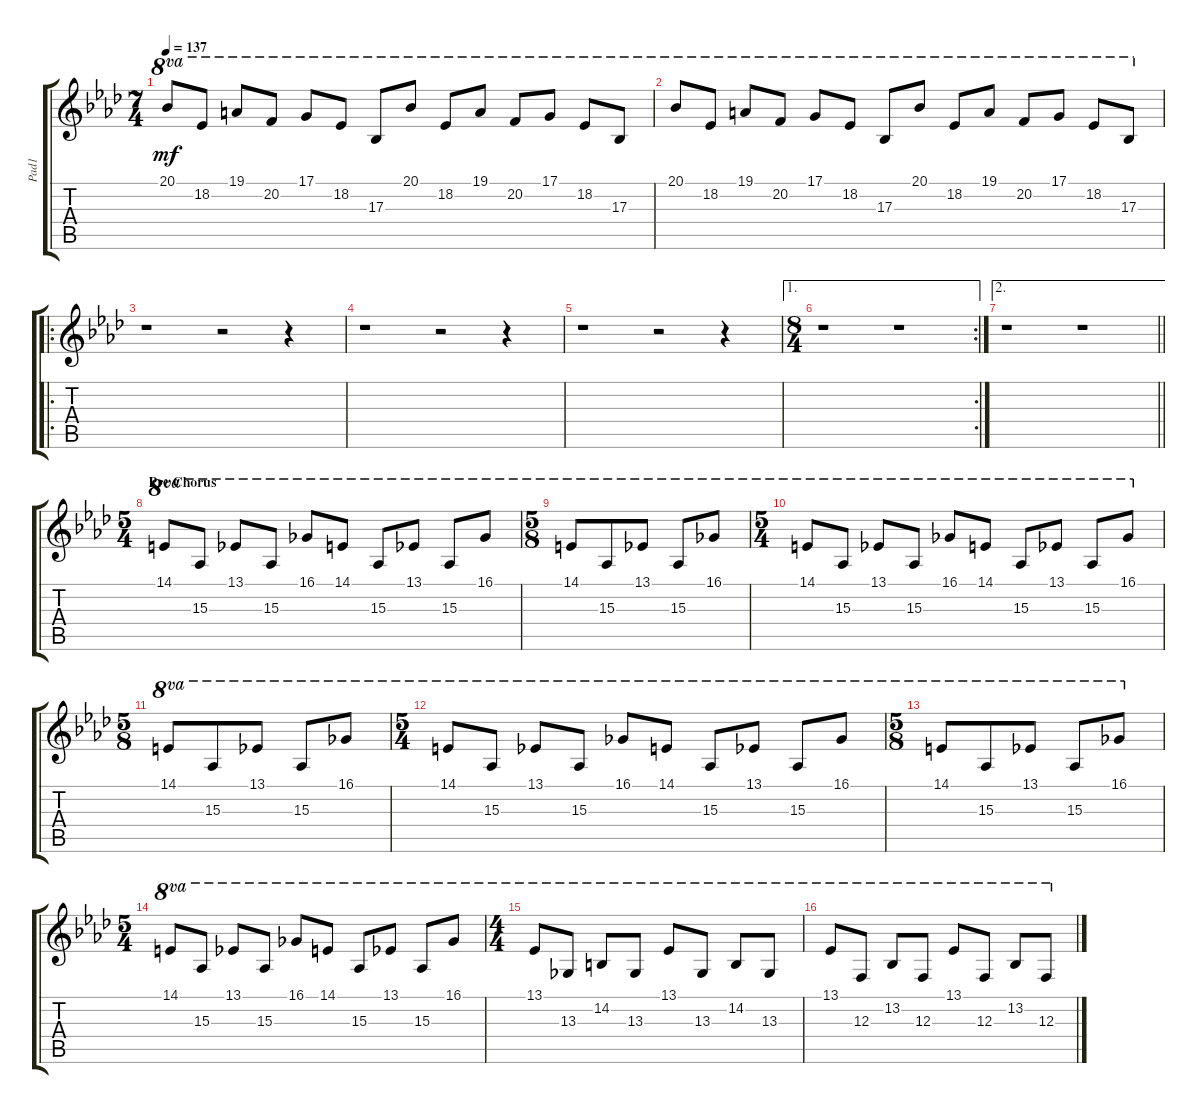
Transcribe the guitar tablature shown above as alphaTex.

\track ("Pad1" "Pad1") {instrument pad1newage}
\staff {score tabs}
\tuning (D4 A3 F3 C3 G2 D2) {hide}
\ts (7 4)
\tempo 137
\clef g2
\ks ab
20.1.8{ot 8va dy mf} 18.2.8{ot 8va} 19.1.8{ot 8va} 20.2.8{ot 8va} 17.1.8{ot 8va} 18.2.8{ot 8va} 17.3.8{ot 8va} 20.1.8{ot 8va} 18.2.8{ot 8va} 19.1.8{ot 8va} 20.2.8{ot 8va} 17.1.8{ot 8va} 18.2.8{ot 8va} 17.3.8{ot 8va} |
20.1.8{ot 8va} 18.2.8{ot 8va} 19.1.8{ot 8va} 20.2.8{ot 8va} 17.1.8{ot 8va} 18.2.8{ot 8va} 17.3.8{ot 8va} 20.1.8{ot 8va} 18.2.8{ot 8va} 19.1.8{ot 8va} 20.2.8{ot 8va} 17.1.8{ot 8va} 18.2.8{ot 8va} 17.3.8{ot 8va} |
\ro
r.1 r.2 r.4 |
r.1 r.2 r.4 |
r.1 r.2 r.4 |
\ae 1
\rc 2
\ts (8 4)
r.1 r.1 |
\ae 2
\barLineRight lightlight
r.1 r.1 |
\ts (5 4)
\section ("" "Pre Chorus")
14.1.8{ot 8va} 15.3.8{ot 8va} 13.1.8{ot 8va} 15.3.8{ot 8va} 16.1.8{ot 8va} 14.1.8{ot 8va} 15.3.8{ot 8va} 13.1.8{ot 8va} 15.3.8{ot 8va} 16.1.8{ot 8va} |
\ts (5 8)
14.1.8{ot 8va} 15.3.8{ot 8va} 13.1.8{ot 8va} 15.3.8{ot 8va} 16.1.8{ot 8va} |
\ts (5 4)
14.1.8{ot 8va} 15.3.8{ot 8va} 13.1.8{ot 8va} 15.3.8{ot 8va} 16.1.8{ot 8va} 14.1.8{ot 8va} 15.3.8{ot 8va} 13.1.8{ot 8va} 15.3.8{ot 8va} 16.1.8{ot 8va} |
\ts (5 8)
14.1.8{ot 8va} 15.3.8{ot 8va} 13.1.8{ot 8va} 15.3.8{ot 8va} 16.1.8{ot 8va} |
\ts (5 4)
14.1.8{ot 8va} 15.3.8{ot 8va} 13.1.8{ot 8va} 15.3.8{ot 8va} 16.1.8{ot 8va} 14.1.8{ot 8va} 15.3.8{ot 8va} 13.1.8{ot 8va} 15.3.8{ot 8va} 16.1.8{ot 8va} |
\ts (5 8)
14.1.8{ot 8va} 15.3.8{ot 8va} 13.1.8{ot 8va} 15.3.8{ot 8va} 16.1.8{ot 8va} |
\ts (5 4)
14.1.8{ot 8va} 15.3.8{ot 8va} 13.1.8{ot 8va} 15.3.8{ot 8va} 16.1.8{ot 8va} 14.1.8{ot 8va} 15.3.8{ot 8va} 13.1.8{ot 8va} 15.3.8{ot 8va} 16.1.8{ot 8va} |
\ts (4 4)
13.1.8{ot 8va} 13.3.8{ot 8va} 14.2.8{ot 8va} 13.3.8{ot 8va} 13.1.8{ot 8va} 13.3.8{ot 8va} 14.2.8{ot 8va} 13.3.8{ot 8va} |
13.1.8{ot 8va} 12.3.8{ot 8va} 13.2.8{ot 8va} 12.3.8{ot 8va} 13.1.8{ot 8va} 12.3.8{ot 8va} 13.2.8{ot 8va} 12.3.8{ot 8va}
